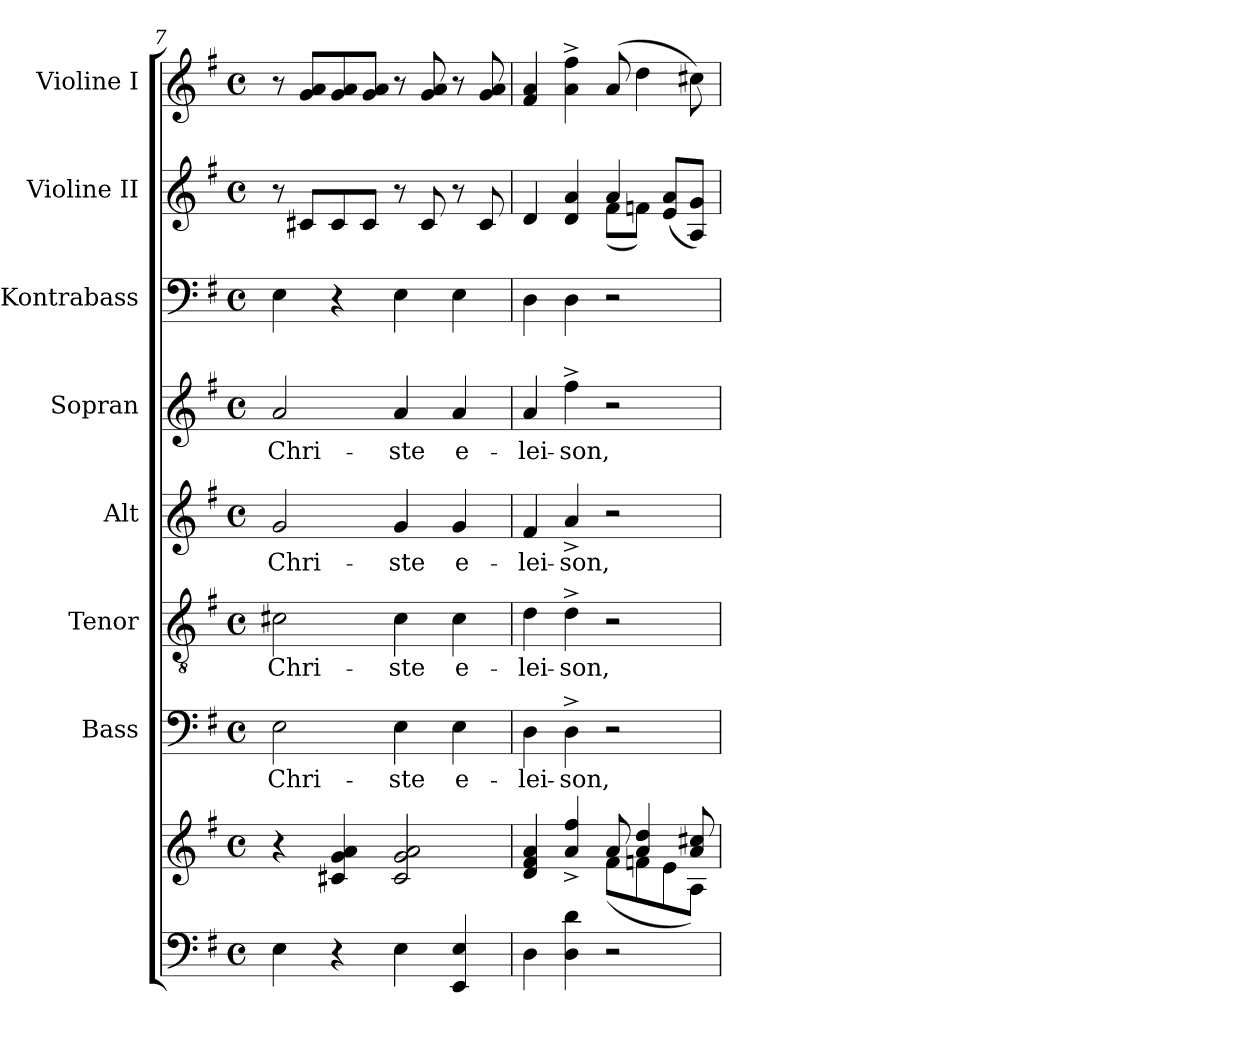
**kern	**kern	**kern	**text	**kern	**text	**kern	**text	**kern	**text	**kern	**kern	**kern
*part8	*part8	*part7	*part7	*part6	*part6	*part5	*part5	*part4	*part4	*part3	*part2	*part1
*staff9	*staff8	*staff7	*staff7	*staff6	*staff6	*staff5	*staff5	*staff4	*staff4	*staff3	*staff2	*staff1
*	*	*I"Bass	*	*I"Tenor	*	*I"Alt	*	*I"Sopran	*	*I"Kontrabass	*I"Violine II	*I"Violine I
*	*	*I'B.	*	*I'T.	*	*I'A.	*	*I'S.	*	*I'Kb.	*I'Vl. II	*I'Vl. I
*clefF4	*clefG2	*clefF4	*	*clefGv2	*	*clefG2	*	*clefG2	*	*clefF4	*clefG2	*clefG2
*	*	*	*	*	*	*	*	*	*	*ITrd7c12	*	*
*k[f#]	*k[f#]	*k[f#]	*	*k[f#]	*	*k[f#]	*	*k[f#]	*	*k[f#]	*k[f#]	*k[f#]
*G:	*G:	*G:	*	*G:	*	*G:	*	*G:	*	*G:	*G:	*G:
*M4/4	*M4/4	*M4/4	*	*M4/4	*	*M4/4	*	*M4/4	*	*M4/4	*M4/4	*M4/4
*met(c)	*met(c)	*met(c)	*	*met(c)	*	*met(c)	*	*met(c)	*	*met(c)	*met(c)	*met(c)
=7	=7	=7	=7	=7	=7	=7	=7	=7	=7	=7	=7	=7
!	!	!	!LO:LY:b	!	!LO:LY:b	!	!LO:LY:b	!	!LO:LY:b	!	!	!
4E\	4r	2E\	Chri-	2c#X\	Chri-	2g/	Chri-	2a/	Chri-	4EE\	8r	8r
.	.	.	.	.	.	.	.	.	.	.	8c#X/L	8g/ 8a/L
4r	4c#X/ 4g/ 4a/	.	.	.	.	.	.	.	.	4r	8c#/	8g/ 8a/
.	.	.	.	.	.	.	.	.	.	.	8c#/J	8g/ 8a/J
!	!	!	!LO:LY:b	!	!LO:LY:b	!	!LO:LY:b	!	!LO:LY:b	!	!	!
4E\	2c#/ 2g/ 2a/	4E\	-ste	4c#\	-ste	4g/	-ste	4a/	-ste	4EE\	8r	8r
.	.	.	.	.	.	.	.	.	.	.	8c#/	8g/ 8a/
!	!	!	!LO:LY:b	!	!LO:LY:b	!	!LO:LY:b	!	!LO:LY:b	!	!	!
4EE/ 4E/	.	4E\	e-	4c#\	e-	4g/	e-	4a/	e-	4EE\	8r	8r
.	.	.	.	.	.	.	.	.	.	.	8c#/	8g/ 8a/
=8	=8	=8	=8	=8	=8	=8	=8	=8	=8	=8	=8	=8
*	*^	*	*	*	*	*	*	*	*	*	*	*
!	!	!	!	!LO:LY:b	!	!LO:LY:b	!	!LO:LY:b	!	!LO:LY:b	!	!	!
*	*	*	*	*	*	*	*	*	*	*	*	*^	*
4D\	4d/ 4f#/ 4a/	2ryy	4D\	-lei-	4d\	-lei-	4f#/	-lei-	4a/	-lei-	4DD\	4d/	2ryy	4f#/ 4a/
!	!	!	!	!LO:LY:b	!	!LO:LY:b	!	!LO:LY:b	!	!LO:LY:b	!	!	!	!
4D\ 4d\	4a/^< 4ff#/^<	.	4D^>\	-son,	4d^>\	-son,	4a^>/	-son,	4ff#^>\	-son,	4DD\	4d/ 4a/	.	4a\^> 4ff#\^>
2r	8a/	(<8f#\L	2r	.	2r	.	2r	.	2r	.	2r	4a/	(<8f#\L	(8a/
.	4a/ 4dd/	8fn\	.	.	.	.	.	.	.	.	.	.	8fn\J)	4dd\
.	.	8e\	.	.	.	.	.	.	.	.	.	(<8e/ 8a/L	4ryy	.
.	8a/ 8cc#X/	8A\J)	.	.	.	.	.	.	.	.	.	8A/ 8g/J)	.	8cc#X\)
*	*v	*v	*	*	*	*	*	*	*	*	*	*v	*v	*
=	=	=	=	=	=	=	=	=	=	=	=	=
*-	*-	*-	*-	*-	*-	*-	*-	*-	*-	*-	*-	*-
